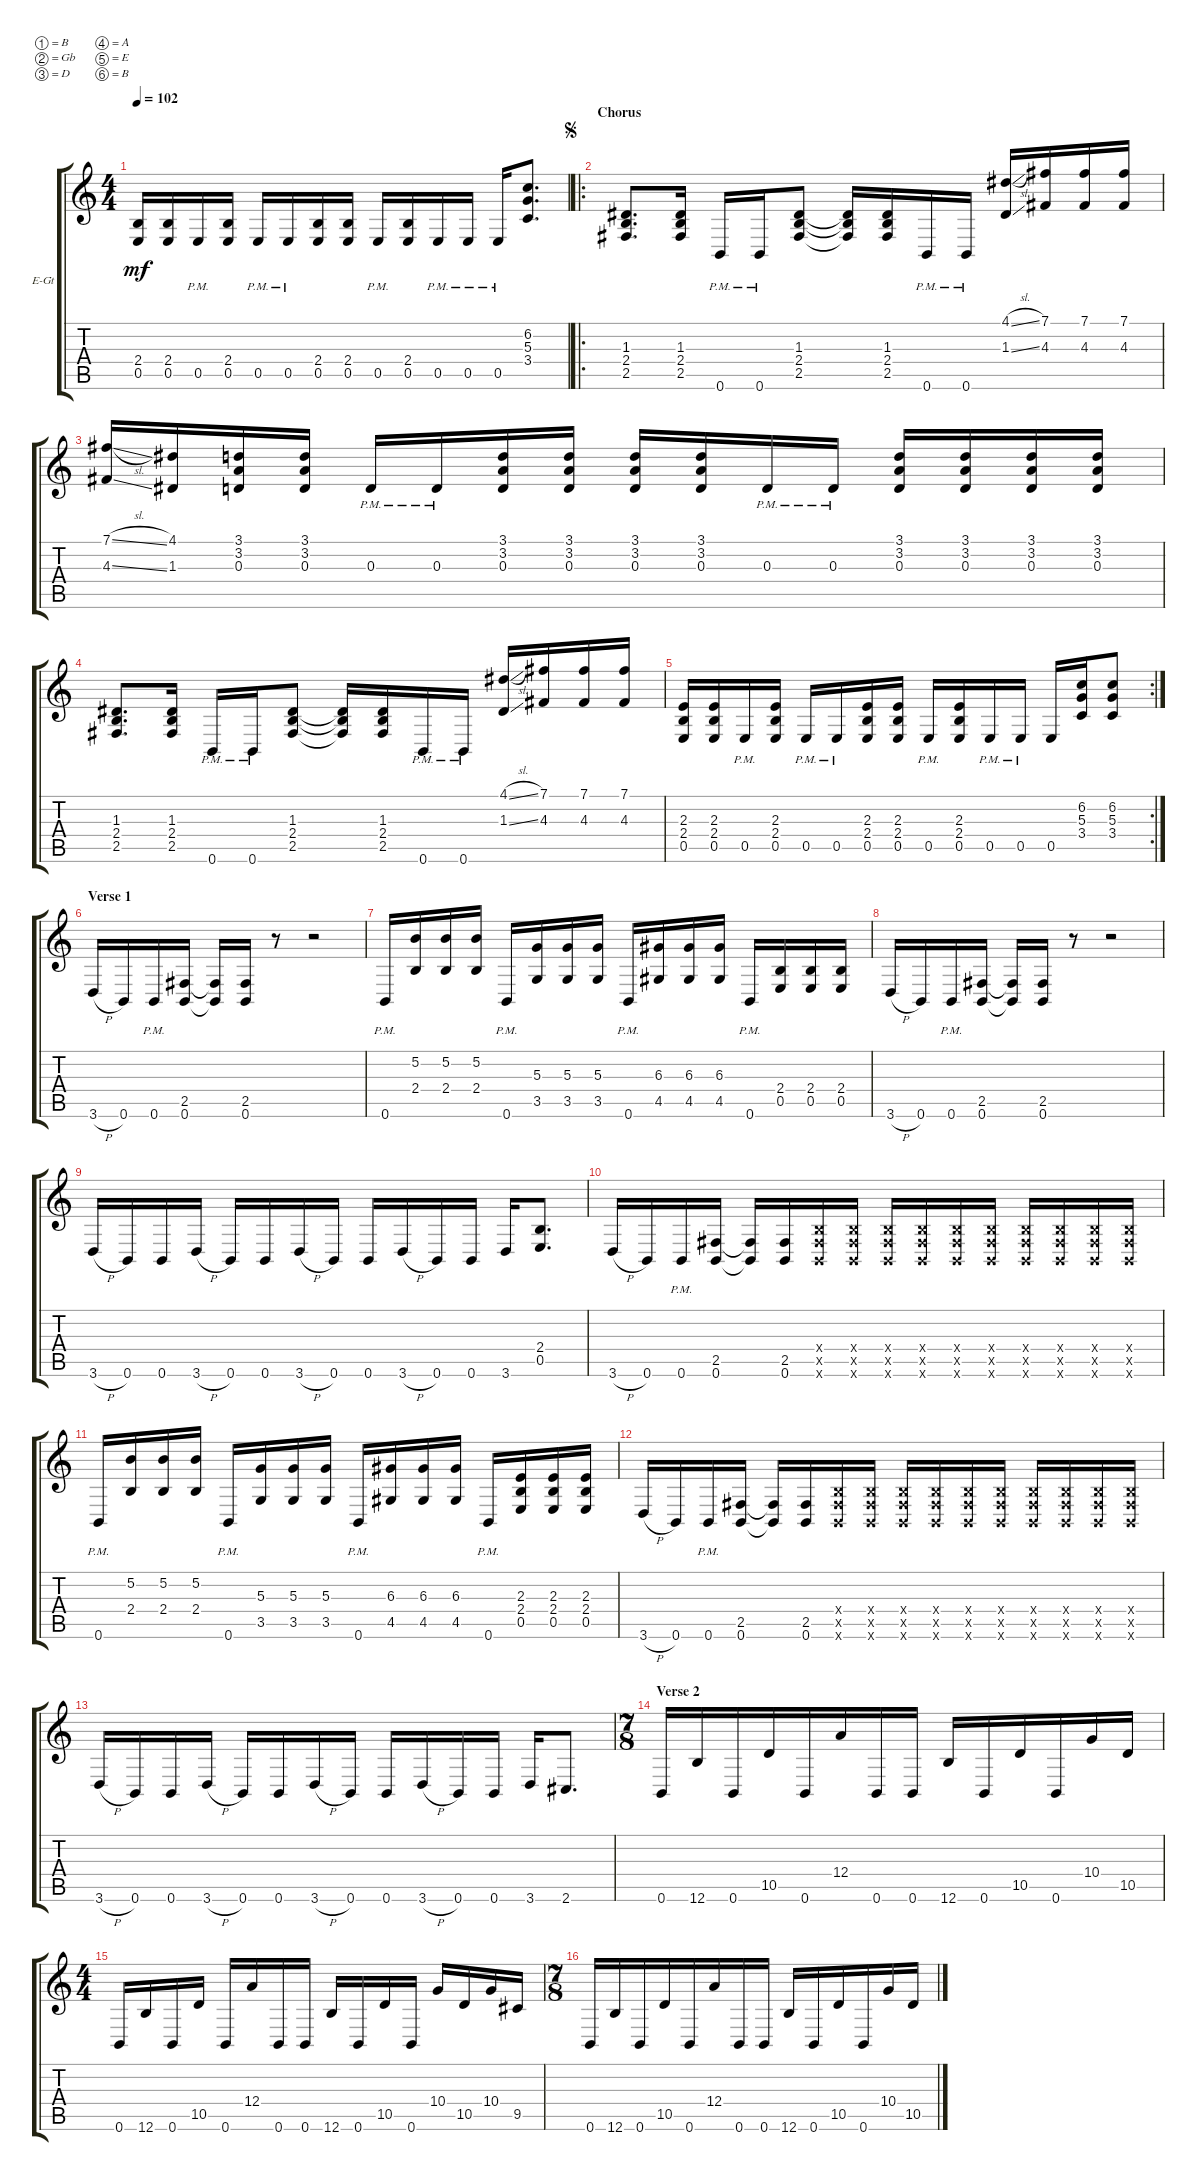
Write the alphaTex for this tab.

\bracketExtendMode groupsimilarinstruments
\firstSystemTrackNameOrientation horizontal
\otherSystemsTrackNameOrientation horizontal
\track ("Electric Guitar 1" "E-Gt") {instrument distortionguitar}
\staff {score tabs}
\tuning (B3 Gb3 D3 A2 E2 B1)
\ts (4 4)
\tempo 102
\clef g2
\ks c
(0.5 2.4).16{dy mf instrument distortionguitar} (2.4 0.5).16 0.5{pm}.16 (0.5 2.4).16 0.5{pm}.16 0.5{pm}.16 (0.5 2.4).16 (2.4 0.5).16 0.5{pm}.16 (0.5 2.4).16 0.5{pm}.16 0.5{pm}.16 0.5{pm}.16 (3.4 5.3 6.2).8{d} |
\ro
\section ("" "Chorus")
\jump segno
(2.5 2.4 1.3).8{d} (2.5 2.4 1.3).16 0.6{pm}.16 0.6{pm}.16 (2.5 2.4 1.3).8 (2.5{t} 2.4{t} 1.3{t}).16 (2.5 2.4 1.3).16 0.6{pm}.16 0.6{pm}.16 (1.3{sl} 4.1{sl}).16 (4.3 7.1).16 (7.1 4.3).16 (7.1 4.3).16 |
(4.3{sl} 7.1{sl}).16 (1.3 4.1).16 (0.3 3.2 3.1).16 (3.1 3.2 0.3).16 0.3{pm}.16 0.3{pm}.16 (0.3 3.2 3.1).16 (0.3 3.2 3.1).16 (0.3 3.2 3.1).16 (0.3 3.2 3.1).16 0.3{pm}.16 0.3{pm}.16 (0.3 3.2 3.1).16 (0.3 3.2 3.1).16 (0.3 3.2 3.1).16 (0.3 3.2 3.1).16 |
(2.5 2.4 1.3).8{d} (2.5 2.4 1.3).16 0.6{pm}.16 0.6{pm}.16 (2.5 2.4 1.3).8 (2.5{t} 2.4{t} 1.3{t}).16 (2.5 2.4 1.3).16 0.6{pm}.16 0.6{pm}.16 (1.3{sl} 4.1{sl}).16 (4.3 7.1).16 (7.1 4.3).16 (7.1 4.3).16 |
\rc 2
(2.4 2.3 0.5).16 (0.5 2.4 2.3).16 0.5{pm}.16 (0.5 2.4 2.3).16 0.5{pm}.16 0.5{pm}.16 (0.5 2.4 2.3).16 (0.5 2.4 2.3).16 0.5{pm}.16 (0.5 2.4 2.3).16 0.5{pm}.16 0.5{pm}.16 0.5.16 (3.4 5.3 6.2).16 (3.4 5.3 6.2).8 |
\section ("" "Verse 1")
3.6{h}.16 0.6.16 0.6{pm}.16 (2.5 0.6).16 (2.5{t} 0.6{t}).16 (2.5 0.6).16 r.8 r.2 |
0.6{pm}.16 (2.4 5.2).16 (5.2 2.4).16 (5.2 2.4).16 0.6{pm}.16 (3.5 5.3).16 (5.3 3.5).16 (5.3 3.5).16 0.6{pm}.16 (4.5 6.3).16 (4.5 6.3).16 (4.5 6.3).16 0.6{pm}.16 (0.5 2.4).16 (0.5 2.4).16 (0.5 2.4).16 |
3.6{h}.16 0.6.16 0.6{pm}.16 (2.5 0.6).16 (2.5{t} 0.6{t}).16 (2.5 0.6).16 r.8 r.2 |
3.6{h}.16 0.6.16 0.6.16 3.6{h}.16 0.6.16 0.6.16 3.6{h}.16 0.6.16 0.6.16 3.6{h}.16 0.6.16 0.6.16 3.6.16 (0.5 2.4).8{d} |
3.6{h}.16 0.6.16 0.6{pm}.16 (2.5 0.6).16 (2.5{t} 0.6{t}).16 (2.5 0.6).16 (0.6{x} 2.5{x} 2.4{x}).16 (0.6{x} 2.5{x} 2.4{x}).16 (0.6{x} 2.5{x} 2.4{x}).16 (0.6{x} 2.5{x} 2.4{x}).16 (0.6{x} 2.5{x} 2.4{x}).16 (0.6{x} 2.5{x} 2.4{x}).16 (0.6{x} 2.5{x} 2.4{x}).16 (0.6{x} 2.5{x} 2.4{x}).16 (0.6{x} 2.5{x} 2.4{x}).16 (0.6{x} 2.5{x} 2.4{x}).16 |
0.6{pm}.16 (2.4 5.2).16 (5.2 2.4).16 (5.2 2.4).16 0.6{pm}.16 (3.5 5.3).16 (5.3 3.5).16 (5.3 3.5).16 0.6{pm}.16 (4.5 6.3).16 (4.5 6.3).16 (4.5 6.3).16 0.6{pm}.16 (0.5 2.4 2.3).16 (0.5 2.4 2.3).16 (0.5 2.4 2.3).16 |
3.6{h}.16 0.6.16 0.6{pm}.16 (2.5 0.6).16 (2.5{t} 0.6{t}).16 (2.5 0.6).16 (0.6{x} 2.5{x} 2.4{x}).16 (0.6{x} 2.5{x} 2.4{x}).16 (0.6{x} 2.5{x} 2.4{x}).16 (0.6{x} 2.5{x} 2.4{x}).16 (0.6{x} 2.5{x} 2.4{x}).16 (0.6{x} 2.5{x} 2.4{x}).16 (0.6{x} 2.5{x} 2.4{x}).16 (0.6{x} 2.5{x} 2.4{x}).16 (0.6{x} 2.5{x} 2.4{x}).16 (0.6{x} 2.5{x} 2.4{x}).16 |
3.6{h}.16 0.6.16 0.6.16 3.6{h}.16 0.6.16 0.6.16 3.6{h}.16 0.6.16 0.6.16 3.6{h}.16 0.6.16 0.6.16 3.6.16 2.6.8{d} |
\ts (7 8)
\section ("" "Verse 2")
0.6.16 12.6.16 0.6.16 10.5.16 0.6.16 12.4.16 0.6.16 0.6.16 12.6.16 0.6.16 10.5.16 0.6.16 10.4.16 10.5.16 |
\ts (4 4)
0.6.16 12.6.16 0.6.16 10.5.16 0.6.16 12.4.16 0.6.16 0.6.16 12.6.16 0.6.16 10.5.16 0.6.16 10.4.16 10.5.16 10.4.16 9.5.16 |
\ts (7 8)
0.6.16 12.6.16 0.6.16 10.5.16 0.6.16 12.4.16 0.6.16 0.6.16 12.6.16 0.6.16 10.5.16 0.6.16 10.4.16 10.5.16
